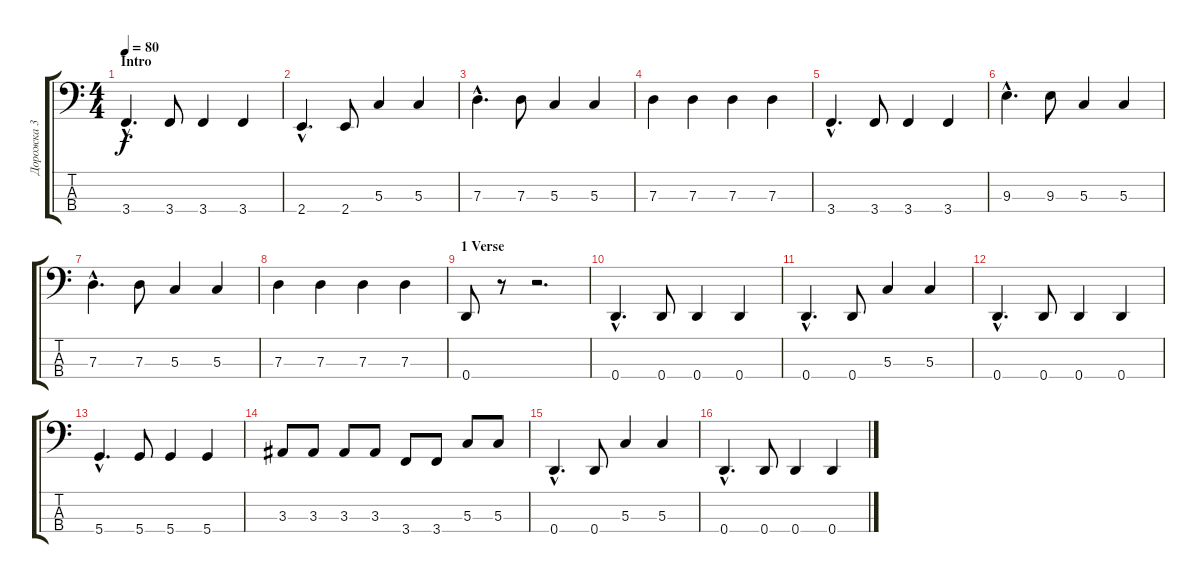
\track ("Дорожка 3" "Дорожка 3") {instrument electricbassfinger}
\staff {score tabs}
\tuning (F2 C2 G1 D1) {hide}
\ts (4 4)
\section ("" "Intro")
\tempo 80
\clef f4
\ks c
3.4{hac}.4{d dy f instrument electricbassfinger} 3.4.8 3.4.4 3.4.4 |
2.4{hac}.4{d} 2.4.8 5.3.4 5.3.4 |
7.3{hac}.4{d} 7.3.8 5.3.4 5.3.4 |
7.3.4 7.3.4 7.3.4 7.3.4 |
3.4{hac}.4{d} 3.4.8 3.4.4 3.4.4 |
9.3{hac}.4{d} 9.3.8 5.3.4 5.3.4 |
7.3{hac}.4{d} 7.3.8 5.3.4 5.3.4 |
7.3.4 7.3.4 7.3.4 7.3.4 |
\section ("" "1 Verse")
0.4.8 r.8 r.2{d} |
0.4{hac}.4{d} 0.4.8 0.4.4 0.4.4 |
0.4{hac}.4{d} 0.4.8 5.3.4 5.3.4 |
0.4{hac}.4{d} 0.4.8 0.4.4 0.4.4 |
5.4{hac}.4{d} 5.4.8 5.4.4 5.4.4 |
3.3.8 3.3.8 3.3.8 3.3.8 3.4.8 3.4.8 5.3.8 5.3.8 |
0.4{hac}.4{d} 0.4.8 5.3.4 5.3.4 |
0.4{hac}.4{d} 0.4.8 0.4.4 0.4.4
